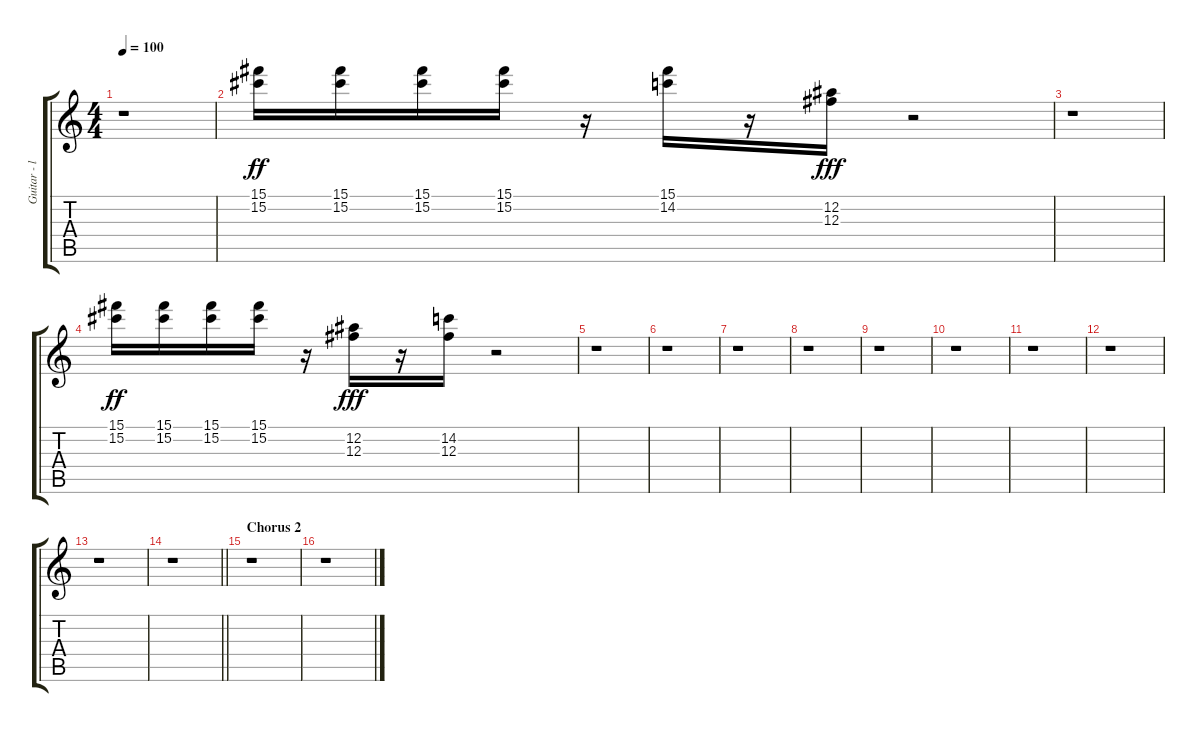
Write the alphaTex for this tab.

\track ("Guitar - lead left/funk" "Guitar - l") {instrument electricguitarclean}
\staff {score tabs}
\tuning (Eb4 Bb3 Gb3 Db3 Ab2 Eb2) {hide}
\ts (4 4)
\tempo 100
\clef g2
\ks c
r.1{dy ff} |
(15.1 15.2).16{volume 5 instrument electricguitarclean} (15.1 15.2).16 (15.1 15.2).16 (15.1 15.2).16 r.16 (15.1 14.2).16 r.16 (12.2 12.3).16{dy fff volume 0} r.2 |
r.1 |
(15.1 15.2).16{dy ff volume 5 instrument electricguitarclean} (15.1 15.2).16 (15.1 15.2).16 (15.1 15.2).16 r.16 (12.2 12.3).16{dy fff} r.16 (14.2 12.3).16{volume 0} r.2 |
r.1 |
r.1 |
r.1 |
r.1 |
r.1 |
r.1 |
r.1 |
r.1 |
r.1 |
\barLineRight lightlight
r.1 |
\section ("" "Chorus 2")
r.1 |
r.1
